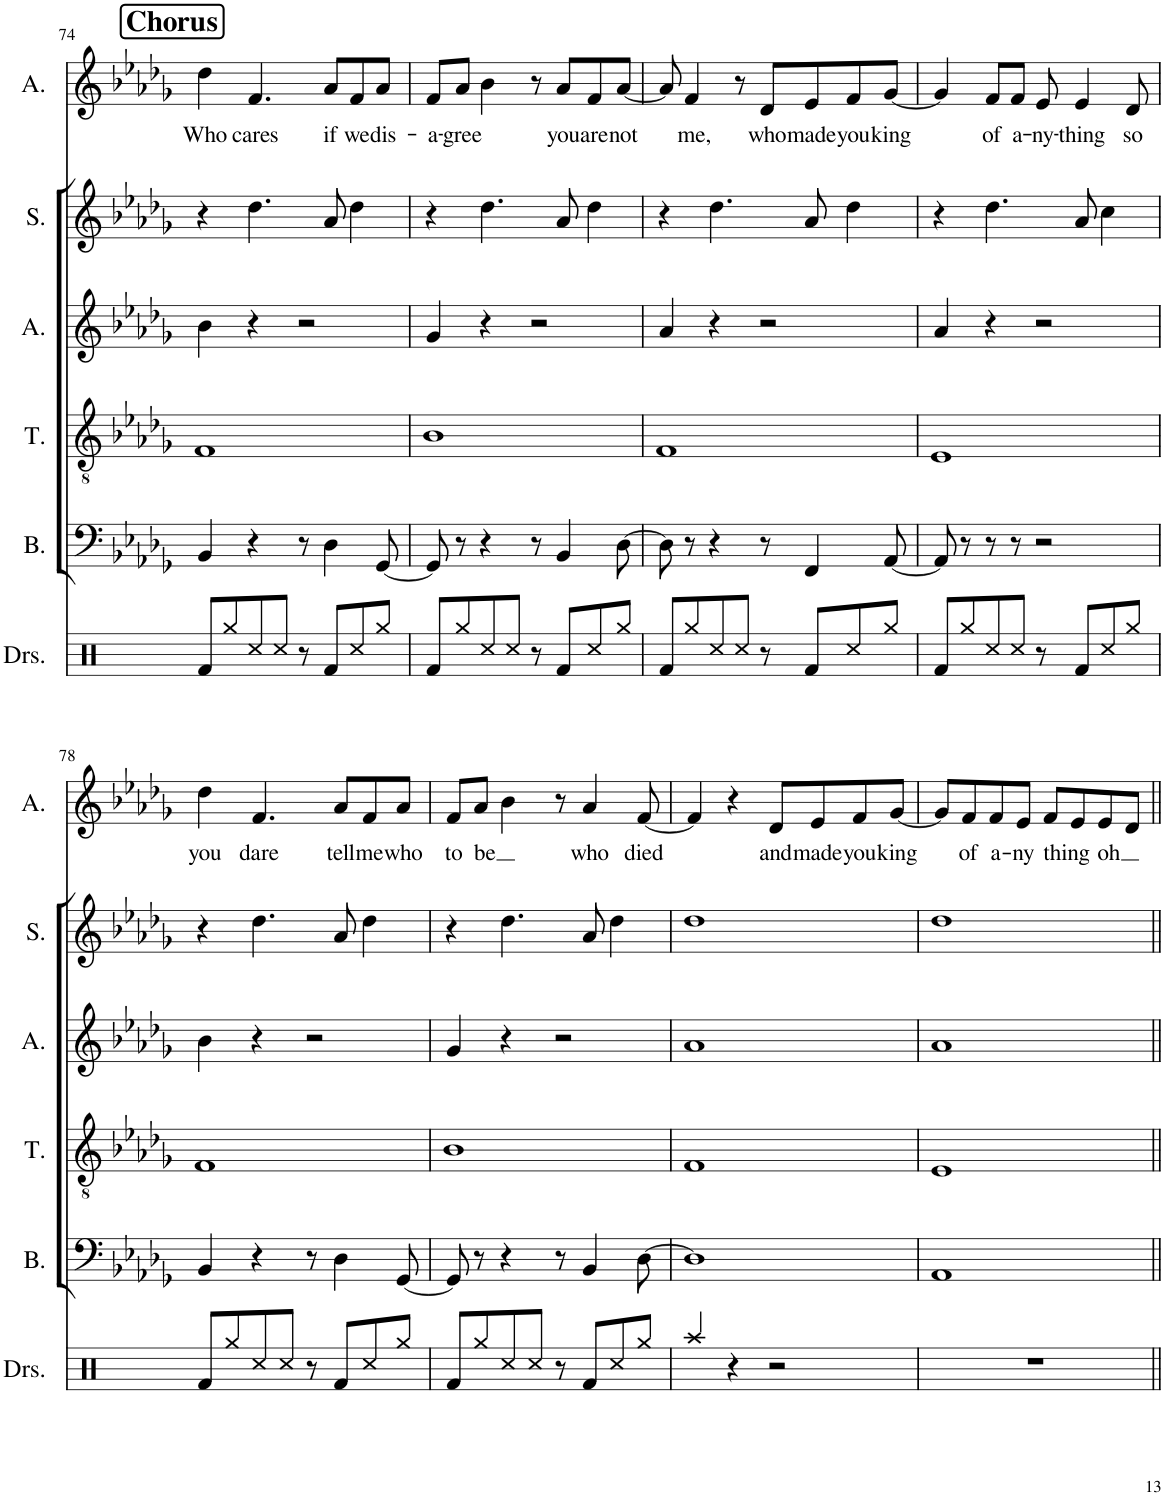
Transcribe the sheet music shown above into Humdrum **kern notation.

**kern	**kern	**kern	**kern	**kern	**kern	**text
*part6	*part5	*part4	*part3	*part2	*part1	*part1
*staff6	*staff5	*staff4	*staff3	*staff2	*staff1	*staff1
*I"Drumset	*I"Bass	*I"Tenor	*I"Alto	*I"Soprano	*I"Alto	*
*I'Drs.	*I'B.	*I'T.	*I'A.	*I'S.	*I'A.	*
!!LO:PB:g=z
*clefX	*clefF4	*clefGv2	*clefG2	*clefG2	*clefG2	*
*k[]	*k[b-e-a-d-g-]	*k[b-e-a-d-g-]	*k[b-e-a-d-g-]	*k[b-e-a-d-g-]	*k[b-e-a-d-g-]	*
*M4/4	*M4/4	*M4/4	*M4/4	*M4/4	*M4/4	*
!!LO:REH:place=s1:a:B:cj:fs=14:t=Chorus
=74	=74	=74	=74	=74	=74	=74
!	!	!	!	!	!	!LO:LY:b
8Rf/L	4BB-/	1F	4b-\	4r	4dd-\	Who
8Rgg/	.	.	.	.	.	.
!	!	!	!	!	!	!LO:LY:b
8Rcc/	4r	.	4r	4.dd-\	4.f/	cares
8Rcc/J	.	.	.	.	.	.
8r	8r	.	2r	.	.	.
!	!	!	!	!	!	!LO:LY:b
8Rf/L	4D-\	.	.	8a-/	8a-/L	if
!	!	!	!	!	!	!LO:LY:b
8Rcc/	.	.	.	4dd-\	8f/	we
!	!	!	!	!	!	!LO:LY:b
8Rgg/J	[8GG-/	.	.	.	8a-/J	dis-
=75	=75	=75	=75	=75	=75	=75
!	!	!	!	!	!	!LO:LY:b
8Rf/L	8GG-/]	1B-	4g-/	4r	8f/L	-a-
!	!	!	!	!	!	!LO:LY:b
8Rgg/	8r	.	.	.	8a-/J	-gree
8Rcc/	4r	.	4r	4.dd-\	4b-\	.
8Rcc/J	.	.	.	.	.	.
8r	8r	.	2r	.	8r	.
!	!	!	!	!	!	!LO:LY:b
8Rf/L	4BB-/	.	.	8a-/	8a-/L	you
!	!	!	!	!	!	!LO:LY:b
8Rcc/	.	.	.	4dd-\	8f/	are
!	!	!	!	!	!	!LO:LY:b
8Rgg/J	[8D-\	.	.	.	[8a-/J	not
=76	=76	=76	=76	=76	=76	=76
8Rf/L	8D-\]	1F	4a-/	4r	8a-/]	.
!	!	!	!	!	!	!LO:LY:b
8Rgg/	8r	.	.	.	4f/	me,
8Rcc/	4r	.	4r	4.dd-\	.	.
8Rcc/J	.	.	.	.	8r	.
!	!	!	!	!	!	!LO:LY:b
8r	8r	.	2r	.	8d-/L	who
!	!	!	!	!	!	!LO:LY:b
8Rf/L	4FF/	.	.	8a-/	8e-/	made
!	!	!	!	!	!	!LO:LY:b
8Rcc/	.	.	.	4dd-\	8f/	you
!	!	!	!	!	!	!LO:LY:b
8Rgg/J	[8AA-/	.	.	.	[8g-/J	king
=77	=77	=77	=77	=77	=77	=77
8Rf/L	8AA-/]	1E-	4a-/	4r	4g-/]	.
8Rgg/	8r	.	.	.	.	.
!	!	!	!	!	!	!LO:LY:b
8Rcc/	8r	.	4r	4.dd-\	8f/L	of
!	!	!	!	!	!	!LO:LY:b
8Rcc/J	8r	.	.	.	8f/J	a-
!	!	!	!	!	!	!LO:LY:b
8r	2r	.	2r	.	8e-/	-ny-
!	!	!	!	!	!	!LO:LY:b
8Rf/L	.	.	.	8a-/	4e-/	-thing
8Rcc/	.	.	.	4cc\	.	.
!	!	!	!	!	!	!LO:LY:b
8Rgg/J	.	.	.	.	8d-/	so
!!LO:LB:g=z
=78	=78	=78	=78	=78	=78	=78
!	!	!	!	!	!	!LO:LY:b
8Rf/L	4BB-/	1F	4b-\	4r	4dd-\	you
8Rgg/	.	.	.	.	.	.
!	!	!	!	!	!	!LO:LY:b
8Rcc/	4r	.	4r	4.dd-\	4.f/	dare
8Rcc/J	.	.	.	.	.	.
8r	8r	.	2r	.	.	.
!	!	!	!	!	!	!LO:LY:b
8Rf/L	4D-\	.	.	8a-/	8a-/L	tell
!	!	!	!	!	!	!LO:LY:b
8Rcc/	.	.	.	4dd-\	8f/	me
!	!	!	!	!	!	!LO:LY:b
8Rgg/J	[8GG-/	.	.	.	8a-/J	who
=79	=79	=79	=79	=79	=79	=79
!	!	!	!	!	!	!LO:LY:b
8Rf/L	8GG-/]	1B-	4g-/	4r	8f/L	to
!	!	!	!	!	!	!LO:LY:b
8Rgg/	8r	.	.	.	8a-/J	be
8Rcc/	4r	.	4r	4.dd-\	4b-\	.
8Rcc/J	.	.	.	.	.	.
8r	8r	.	2r	.	8r	.
!	!	!	!	!	!	!LO:LY:b
8Rf/L	4BB-/	.	.	8a-/	4a-/	who
8Rcc/	.	.	.	4dd-\	.	.
!	!	!	!	!	!	!LO:LY:b
8Rgg/J	[8D-\	.	.	.	[8f/	died
=80	=80	=80	=80	=80	=80	=80
4Raa/	1D-]	1F	1a-	1dd-	4f/]	.
4r	.	.	.	.	4r	.
!	!	!	!	!	!	!LO:LY:b
2r	.	.	.	.	8d-/L	and
!	!	!	!	!	!	!LO:LY:b
.	.	.	.	.	8e-/	made
!	!	!	!	!	!	!LO:LY:b
.	.	.	.	.	8f/	you
!	!	!	!	!	!	!LO:LY:b
.	.	.	.	.	[8g-/J	king
=81	=81	=81	=81	=81	=81	=81
1r	1AA-	1E-	1a-	1dd-	8g-/L]	.
!	!	!	!	!	!	!LO:LY:b
.	.	.	.	.	8f/	of
!	!	!	!	!	!	!LO:LY:b
.	.	.	.	.	8f/	a-
!	!	!	!	!	!	!LO:LY:b
.	.	.	.	.	8e-/J	-ny
!	!	!	!	!	!	!LO:LY:b
.	.	.	.	.	8f/L	thing
.	.	.	.	.	8e-/	.
!	!	!	!	!	!	!LO:LY:b
.	.	.	.	.	8e-/	oh
.	.	.	.	.	8d-/J	.
=||	=||	=||	=||	=||	=||	=||
*-	*-	*-	*-	*-	*-	*-
